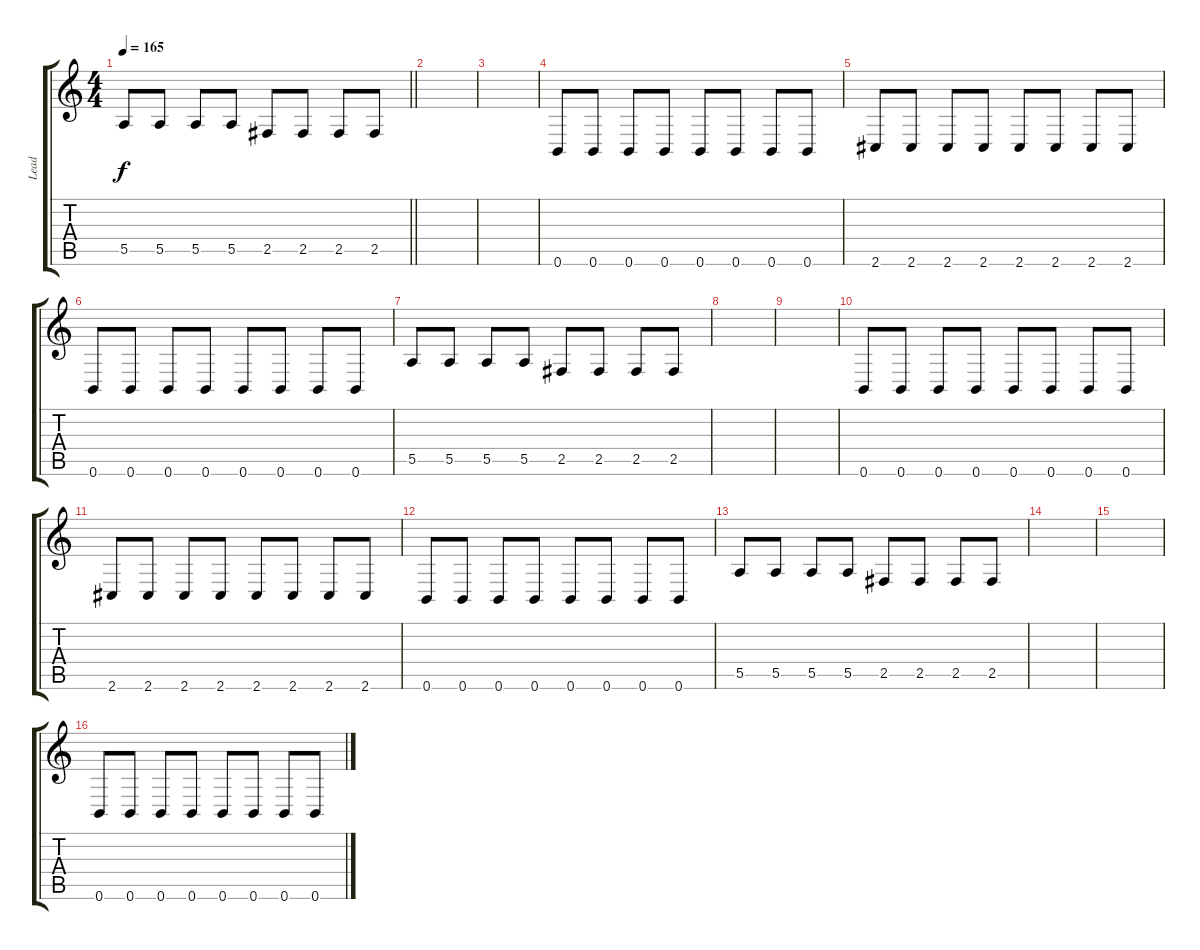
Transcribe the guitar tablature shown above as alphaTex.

\track ("Lead" "Lead") {instrument electricguitarclean}
\staff {score tabs}
\tuning (B3 Gb3 D3 A2 E2 B1) {hide}
\ts (4 4)
\tempo 165
\clef g2
\barLineRight lightlight
\ks c
5.5.8{dy f} 5.5.8 5.5.8 5.5.8 2.5.8 2.5.8 2.5.8 2.5.8 |
|
|
0.6.8 0.6.8 0.6.8 0.6.8 0.6.8 0.6.8 0.6.8 0.6.8 |
2.6.8 2.6.8 2.6.8 2.6.8 2.6.8 2.6.8 2.6.8 2.6.8 |
0.6.8 0.6.8 0.6.8 0.6.8 0.6.8 0.6.8 0.6.8 0.6.8 |
5.5.8 5.5.8 5.5.8 5.5.8 2.5.8 2.5.8 2.5.8 2.5.8 |
|
|
0.6.8 0.6.8 0.6.8 0.6.8 0.6.8 0.6.8 0.6.8 0.6.8 |
2.6.8 2.6.8 2.6.8 2.6.8 2.6.8 2.6.8 2.6.8 2.6.8 |
0.6.8 0.6.8 0.6.8 0.6.8 0.6.8 0.6.8 0.6.8 0.6.8 |
5.5.8 5.5.8 5.5.8 5.5.8 2.5.8 2.5.8 2.5.8 2.5.8 |
|
|
0.6.8 0.6.8 0.6.8 0.6.8 0.6.8 0.6.8 0.6.8 0.6.8
